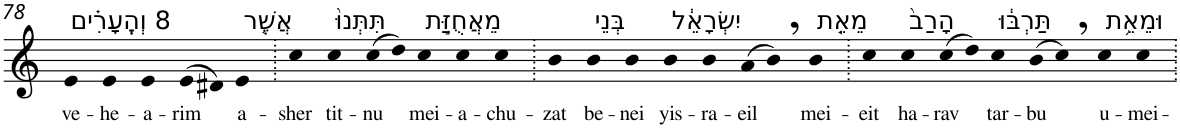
**kern	**text
*part1	*part1
*staff1	*staff1
*I"Piano	*
*I'Pno	*
!!LO:PB:g=z
*clefG2	*
*k[]	*
=78	=78
!LO:TX:a:t=8 וְהֶֽעָרִ֗ים	!
!	!LO:LY:b
4e	ve-
!	!LO:LY:b
4e	-he-
!	!LO:LY:b
4e	-a-
!	!LO:LY:b
(>8e	-rim
8d#X)	.
!LO:TX:a:t=אֲשֶׁ֤ר	!
!	!LO:LY:b
4e	a-
=79.	=79.
!	!LO:LY:b
4cc	-sher
!LO:TX:a:t=תִּתְּנוּ֙	!
!	!LO:LY:b
4cc	tit-
!	!LO:LY:b
(>8cc	-nu
8dd)	.
!LO:TX:a:t=מֵאֲחֻזַּ֣ת	!
!	!LO:LY:b
4cc	mei-
!	!LO:LY:b
4cc	-a-
!	!LO:LY:b
4cc	-chu-
=80.	=80.
!	!LO:LY:b
4b	-zat
!LO:TX:a:t=בְּנֵי	!
!	!LO:LY:b
4b	be-
!	!LO:LY:b
4b	-nei
!LO:TX:a:t=יִשְׂרָאֵ֔ל	!
!	!LO:LY:b
4b	yis-
!	!LO:LY:b
4b	-ra-
!	!LO:LY:b
(>8a	-eil
8b,)	.
!LO:TX:a:t=מֵאֵ֤ת	!
!	!LO:LY:b
4b	mei-
=81.	=81.
!	!LO:LY:b
4cc	-eit
!LO:TX:a:t=הָרַב֙	!
!	!LO:LY:b
4cc	ha-
!	!LO:LY:b
(>8cc	-rav
8dd)	.
!LO:TX:a:t=תַּרְבּ֔וּ	!
!	!LO:LY:b
4cc	tar-
!	!LO:LY:b
(>8b	-bu
8cc,)	.
!LO:TX:a:t=וּמֵאֵ֥ת	!
!	!LO:LY:b
4cc	u-
!	!LO:LY:b
4cc	-mei-
=.	=.
*-	*-
